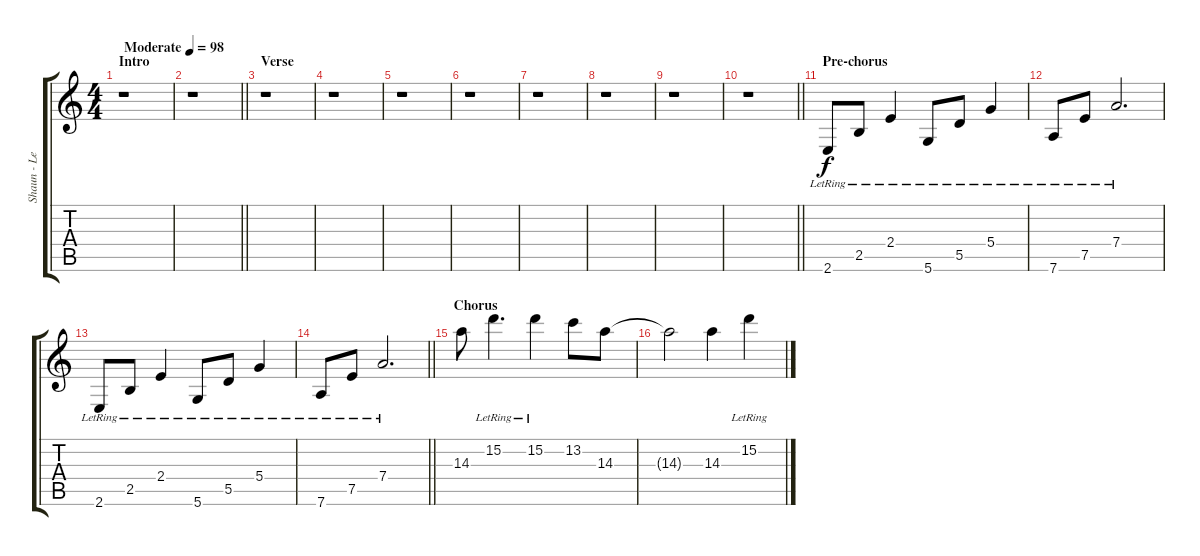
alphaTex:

\track ("Shaun - Lead" "Shaun - Le") {instrument distortionguitar}
\staff {score tabs}
\tuning (E4 B3 G3 D3 A2 D2) {hide}
\ts (4 4)
\section ("" "Intro")
\tempo (98 "Moderate")
\clef g2
\ks c
r.1{dy f instrument distortionguitar} |
\barLineRight lightlight
r.1 |
\section ("" "Verse")
r.1 |
r.1 |
r.1 |
r.1 |
r.1 |
r.1 |
r.1 |
\barLineRight lightlight
r.1 |
\section ("" "Pre-chorus")
2.6{lr}.8{instrument electricguitarjazz} 2.5{lr}.8 2.4{lr}.4 5.6{lr}.8 5.5{lr}.8 5.4{lr}.4 |
7.6{lr}.8 7.5{lr}.8 7.4{lr}.2{d} |
2.6{lr}.8 2.5{lr}.8 2.4{lr}.4 5.6{lr}.8 5.5{lr}.8 5.4{lr}.4 |
\barLineRight lightlight
7.6{lr}.8 7.5{lr}.8 7.4{lr}.2{d} |
\section ("" "Chorus")
14.3.8{volume 11 instrument overdrivenguitar} 15.2{lr}.4{d} 15.2{lr}.4 13.2.8 14.3.8 |
14.3{t}.2 14.3.4 15.2{lr}.4
